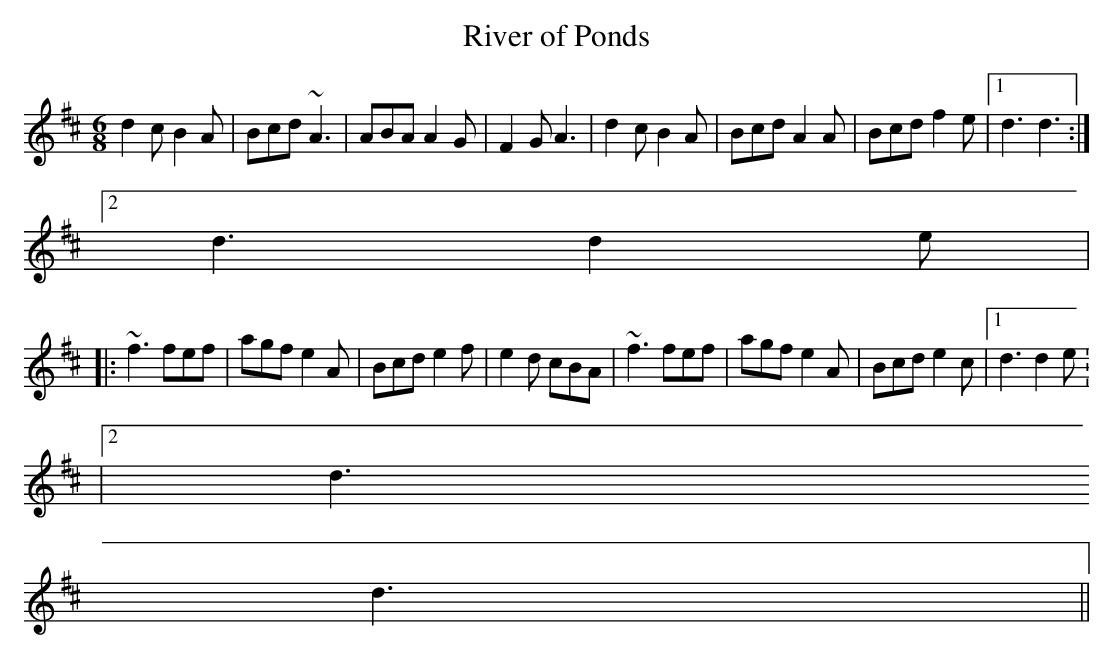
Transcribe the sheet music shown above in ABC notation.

X:1
T:River of Ponds
M:6/8
L:1/8
K:D
d2 c B2 A|Bcd ~A3|ABA A2 G|F2 G A3|d2 c B2 A|Bcd A2 A|Bcd f2 e|1d3 d3:|2
d3
d2 e|
|:~f3 fef|agf e2 A|Bcd e2 f|e2 d cBA|~f3 fef|agf e2 A|Bcd e2 c|1d3 d2 e:
|2d3
d3||
